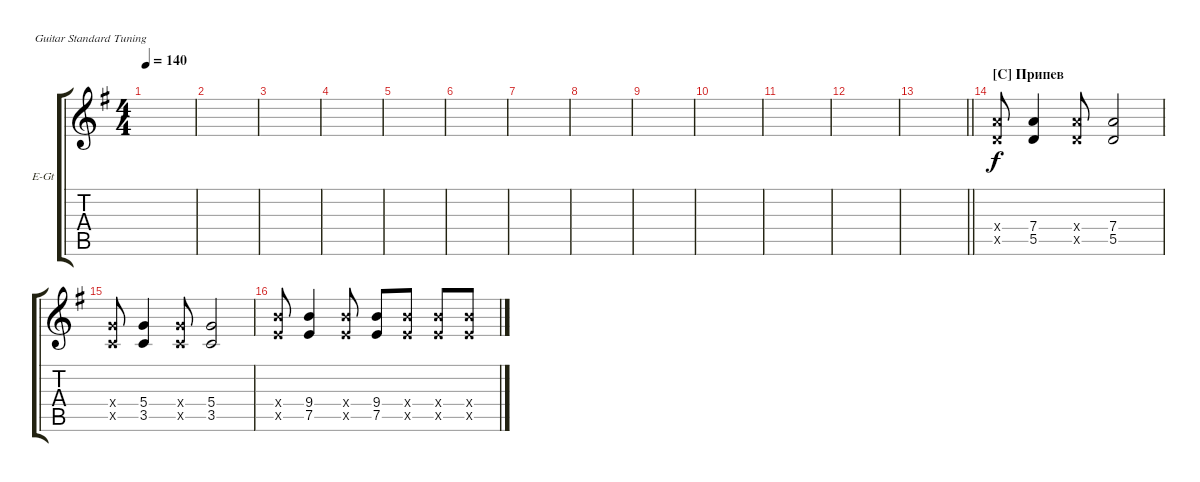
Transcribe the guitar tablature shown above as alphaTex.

\defaultSystemsLayout 4
\bracketExtendMode groupsimilarinstruments
\firstSystemTrackNameOrientation horizontal
\otherSystemsTrackNameOrientation horizontal
\track ("ЭЛЕКТРО-ПРАВОЕ-УХО" "E-Gt") {instrument overdrivenguitar}
\staff {score tabs}
\tuning (E4 B3 G3 D3 A2 E2)
\ts (4 4)
\tempo 140
\clef g2
\scale
0.333333
\ks eminor
|
\scale
0.333333 |
\scale
0.333333 |
\scale
0.333333 |
\scale
0.333333 |
\scale
0.333333 |
\scale
0.333333 |
\scale
0.333333 |
\scale
0.333333 |
\scale
0.333333 |
\scale
0.333333 |
\scale
0.333333 |
\scale
0.333333
\barLineRight lightlight
|
\section ("C" "Припев")
\scale
0.333333 (5.5{x} 7.4{x}).8 (5.5 7.4).4 (5.5{x} 7.4{x}).8 (5.5 7.4).2 |
\scale
0.333333 (3.5{x} 5.4{x}).8 (3.5 5.4).4 (3.5{x} 5.4{x}).8 (3.5 5.4).2 |
\scale
0.333333 (7.5{x} 9.4{x}).8 (7.5 9.4).4 (7.5{x} 9.4{x}).8 (7.5 9.4).8 (7.5{x} 9.4{x}).8 (7.5{x} 9.4{x}).8 (7.5{x} 9.4{x}).8
